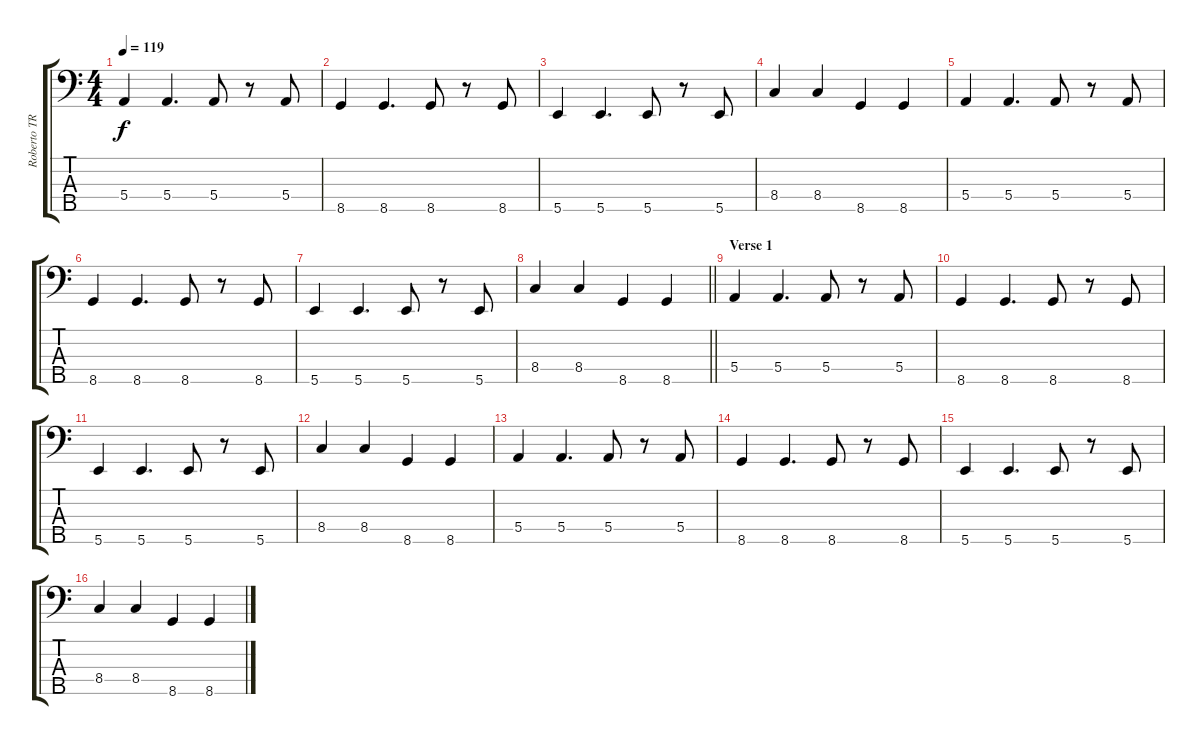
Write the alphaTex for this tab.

\track ("Roberto TRUJILLO" "Roberto TR") {instrument electricbassfinger}
\staff {score tabs}
\tuning (G2 D2 A1 E1 B0) {hide}
\ts (4 4)
\tempo 119
\clef f4
\ks c
5.4.4{dy f} 5.4.4{d} 5.4.8 r.8 5.4.8 |
8.5.4 8.5.4{d} 8.5.8 r.8 8.5.8 |
5.5.4 5.5.4{d} 5.5.8 r.8 5.5.8 |
8.4.4 8.4.4 8.5.4 8.5.4 |
5.4.4 5.4.4{d} 5.4.8 r.8 5.4.8 |
8.5.4 8.5.4{d} 8.5.8 r.8 8.5.8 |
5.5.4 5.5.4{d} 5.5.8 r.8 5.5.8 |
\barLineRight lightlight
8.4.4 8.4.4 8.5.4 8.5.4 |
\section ("" "Verse 1")
5.4.4 5.4.4{d} 5.4.8 r.8 5.4.8 |
8.5.4 8.5.4{d} 8.5.8 r.8 8.5.8 |
5.5.4 5.5.4{d} 5.5.8 r.8 5.5.8 |
8.4.4 8.4.4 8.5.4 8.5.4 |
5.4.4 5.4.4{d} 5.4.8 r.8 5.4.8 |
8.5.4 8.5.4{d} 8.5.8 r.8 8.5.8 |
5.5.4 5.5.4{d} 5.5.8 r.8 5.5.8 |
8.4.4 8.4.4 8.5.4 8.5.4
